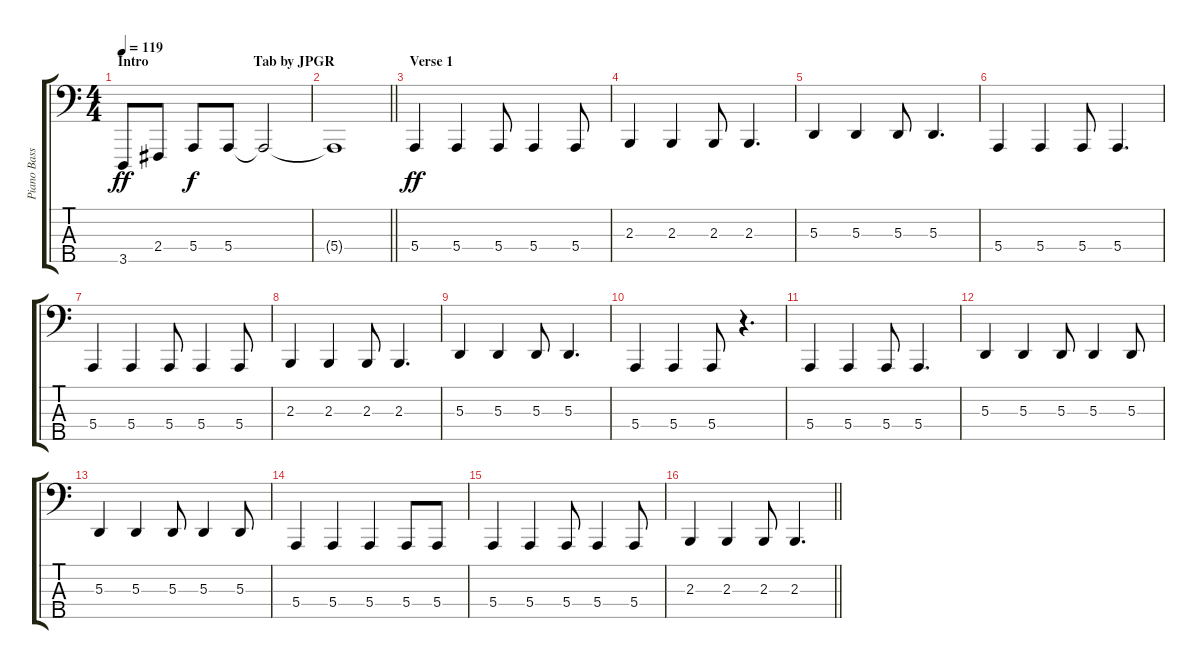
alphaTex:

\track ("Piano Bass (Paul McCartney)" "Piano Bass") {instrument acousticgrandpiano}
\staff {score tabs}
\tuning (G2 D2 A1 E1 B0) {hide}
\ts (4 4)
\section ("" "Intro                              Tab by JPGR")
\tempo 119
\clef f4
\ks c
3.5.8{dy ff instrument acousticgrandpiano} 2.4.8 5.4.8{dy f} 5.4.8 5.4{t}.2 |
\barLineRight lightlight
5.4{t}.1 |
\section ("" "Verse 1")
5.4.4{dy ff} 5.4.4 5.4.8 5.4.4 5.4.8 |
2.3.4 2.3.4 2.3.8 2.3.4{d} |
5.3.4 5.3.4 5.3.8 5.3.4{d} |
5.4.4 5.4.4 5.4.8 5.4.4{d} |
5.4.4 5.4.4 5.4.8 5.4.4 5.4.8 |
2.3.4 2.3.4 2.3.8 2.3.4{d} |
5.3.4 5.3.4 5.3.8 5.3.4{d} |
5.4.4 5.4.4 5.4.8 r.4{d} |
5.4.4 5.4.4 5.4.8 5.4.4{d} |
5.3.4 5.3.4 5.3.8 5.3.4 5.3.8 |
5.3.4 5.3.4 5.3.8 5.3.4 5.3.8 |
5.4.4 5.4.4 5.4.4 5.4.8 5.4.8 |
5.4.4 5.4.4 5.4.8 5.4.4 5.4.8 |
\barLineRight lightlight
2.3.4 2.3.4 2.3.8 2.3.4{d}
